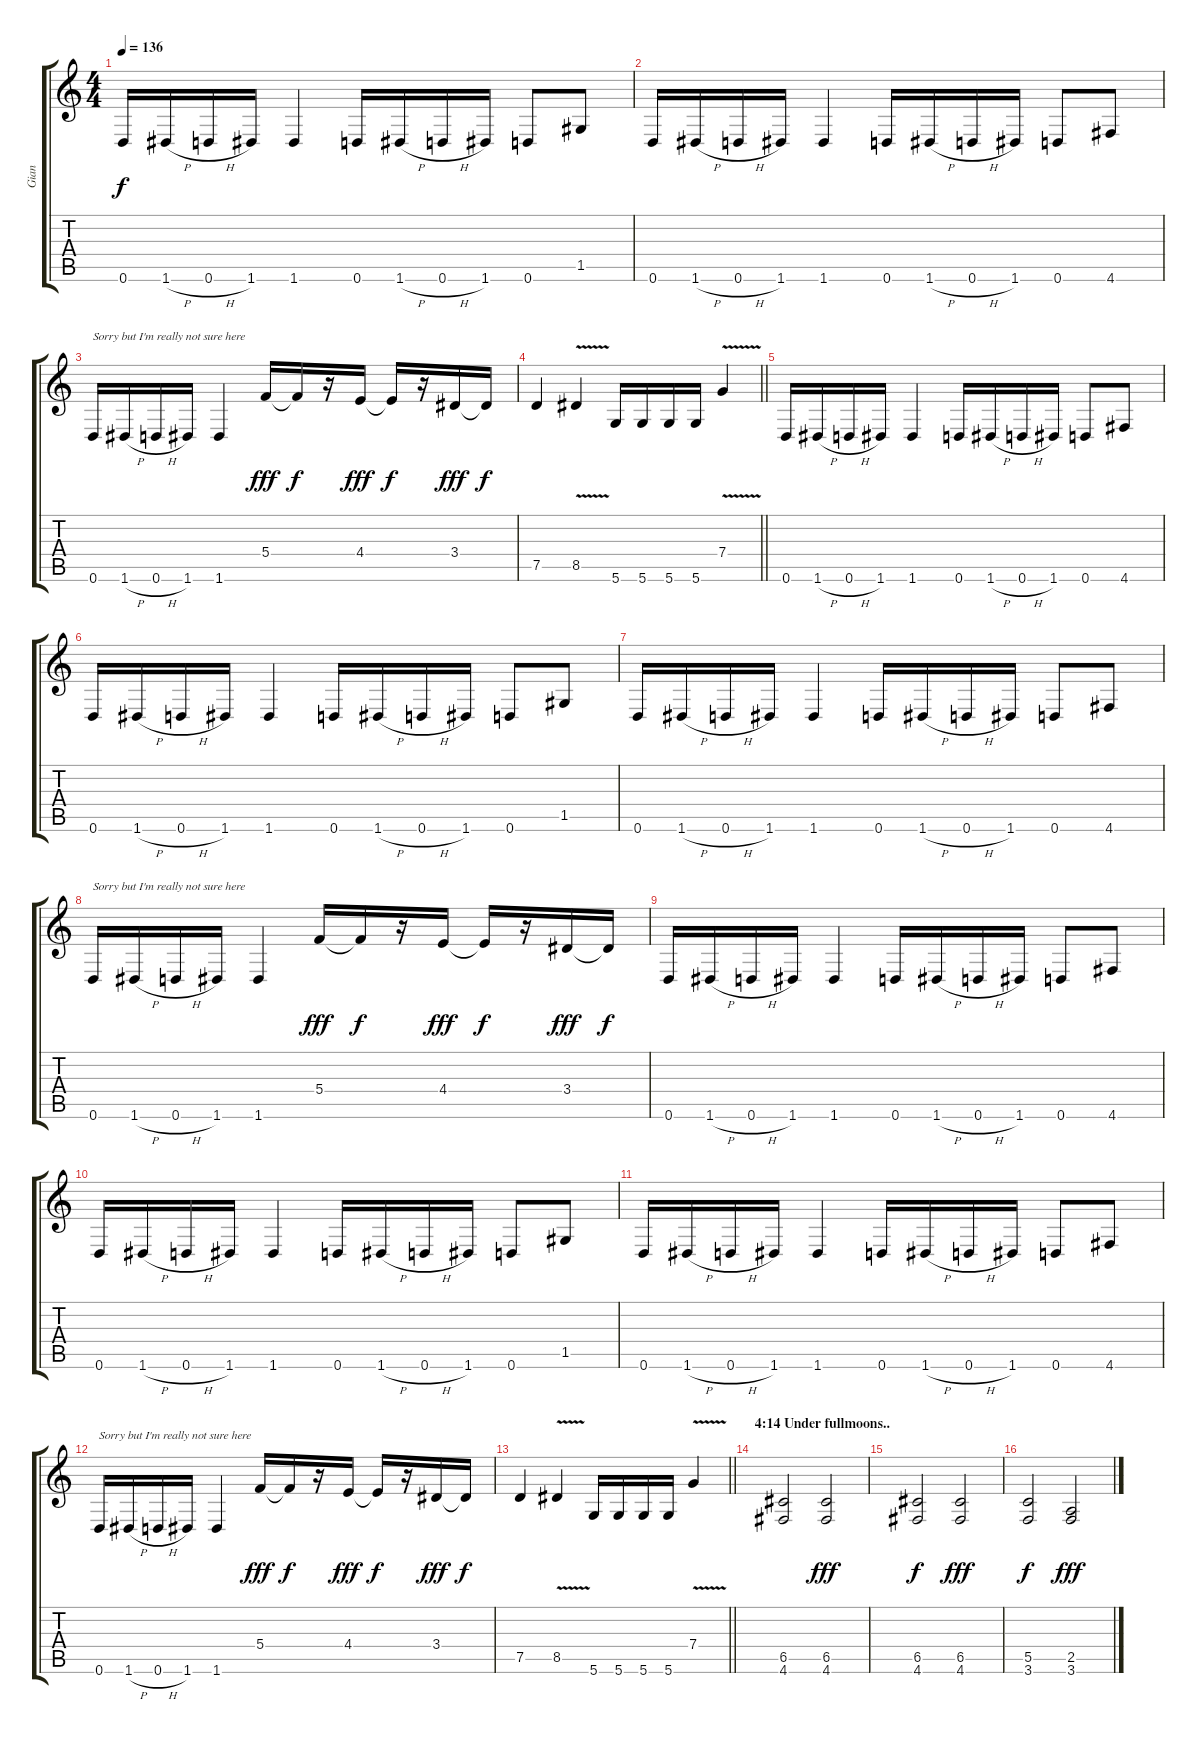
\track ("Gian" "Gian") {instrument distortionguitar}
\staff {score tabs}
\tuning (D4 A3 F3 C3 G2 D2) {hide}
\ts (4 4)
\tempo 136
\clef g2
\ks c
0.6.16{dy f} 1.6{h}.16 0.6{h}.16 1.6.16 1.6.4 0.6.16 1.6{h}.16 0.6{h}.16 1.6.16 0.6.8 1.5.8 |
0.6.16 1.6{h}.16 0.6{h}.16 1.6.16 1.6.4 0.6.16 1.6{h}.16 0.6{h}.16 1.6.16 0.6.8 4.6.8 |
0.6.16{txt "Sorry but I'm really not sure here"} 1.6{h}.16 0.6{h}.16 1.6.16 1.6.4 5.4.16{dy fff} 5.4{t}.16{dy f} r.16 4.4.16{dy fff} 4.4{t}.16{dy f} r.16 3.4.16{dy fff} 3.4{t}.16{dy f} |
\barLineRight lightlight
7.5.4 8.5{v}.4 5.6.16 5.6.16 5.6.16 5.6.16 7.4{v}.4 |
0.6.16 1.6{h}.16 0.6{h}.16 1.6.16 1.6.4 0.6.16 1.6{h}.16 0.6{h}.16 1.6.16 0.6.8 4.6.8 |
0.6.16 1.6{h}.16 0.6{h}.16 1.6.16 1.6.4 0.6.16 1.6{h}.16 0.6{h}.16 1.6.16 0.6.8 1.5.8 |
0.6.16 1.6{h}.16 0.6{h}.16 1.6.16 1.6.4 0.6.16 1.6{h}.16 0.6{h}.16 1.6.16 0.6.8 4.6.8 |
0.6.16{txt "Sorry but I'm really not sure here"} 1.6{h}.16 0.6{h}.16 1.6.16 1.6.4 5.4.16{dy fff} 5.4{t}.16{dy f} r.16 4.4.16{dy fff} 4.4{t}.16{dy f} r.16 3.4.16{dy fff} 3.4{t}.16{dy f} |
0.6.16 1.6{h}.16 0.6{h}.16 1.6.16 1.6.4 0.6.16 1.6{h}.16 0.6{h}.16 1.6.16 0.6.8 4.6.8 |
0.6.16 1.6{h}.16 0.6{h}.16 1.6.16 1.6.4 0.6.16 1.6{h}.16 0.6{h}.16 1.6.16 0.6.8 1.5.8 |
0.6.16 1.6{h}.16 0.6{h}.16 1.6.16 1.6.4 0.6.16 1.6{h}.16 0.6{h}.16 1.6.16 0.6.8 4.6.8 |
0.6.16{txt "Sorry but I'm really not sure here"} 1.6{h}.16 0.6{h}.16 1.6.16 1.6.4 5.4.16{dy fff} 5.4{t}.16{dy f} r.16 4.4.16{dy fff} 4.4{t}.16{dy f} r.16 3.4.16{dy fff} 3.4{t}.16{dy f} |
\barLineRight lightlight
7.5.4 8.5{v}.4 5.6.16 5.6.16 5.6.16 5.6.16 7.4{v}.4 |
\section ("" "4:14 Under fullmoons..")
(6.5 4.6).2 (6.5 4.6).2{dy fff} |
(6.5 4.6).2{dy f} (6.5 4.6).2{dy fff} |
(5.5 3.6).2{dy f} (2.5 3.6).2{dy fff}
